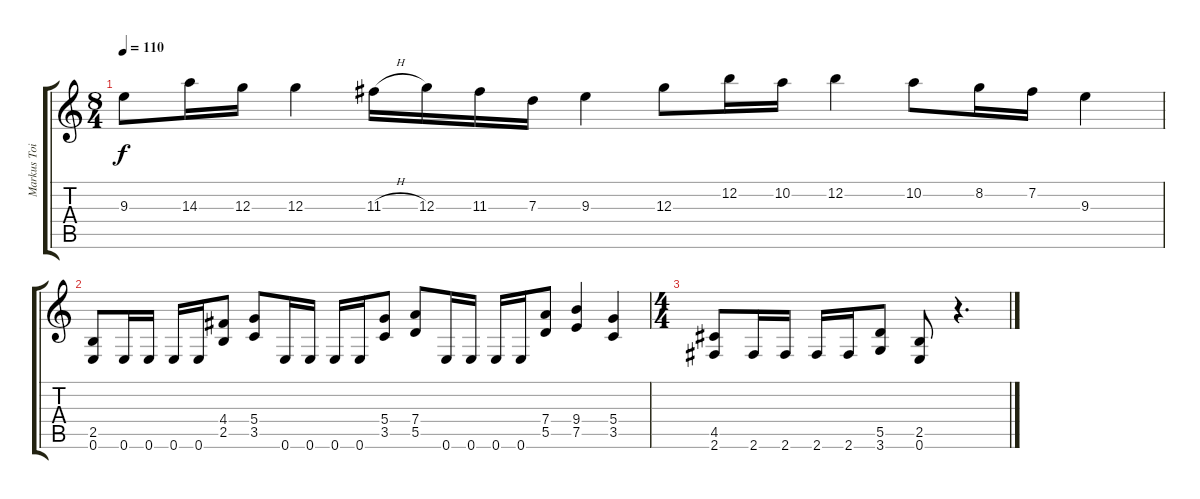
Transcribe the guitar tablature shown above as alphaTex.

\track ("Markus Toivonen" "Markus Toi") {instrument distortionguitar}
\staff {score tabs}
\tuning (E4 B3 G3 D3 A2 E2) {hide}
\ts (8 4)
\tempo 110
\clef g2
\ks c
9.3.8{dy f} 14.3.16 12.3.16 12.3.4 11.3{h}.16 12.3.16 11.3.16 7.3.16 9.3.4 12.3.8 12.2.16 10.2.16 12.2.4 10.2.8 8.2.16 7.2.16 9.3.4 |
(2.5 0.6).8 0.6.16 0.6.16 0.6.16 0.6.16 (4.4 2.5).8 (5.4 3.5).8 0.6.16 0.6.16 0.6.16 0.6.16 (5.4 3.5).8 (7.4 5.5).8 0.6.16 0.6.16 0.6.16 0.6.16 (7.4 5.5).8 (9.4 7.5).4 (5.4 3.5).4 |
\ts (4 4)
(4.5 2.6).8 2.6.16 2.6.16 2.6.16 2.6.16 (5.5 3.6).8 (2.5 0.6).8 r.4{d}
